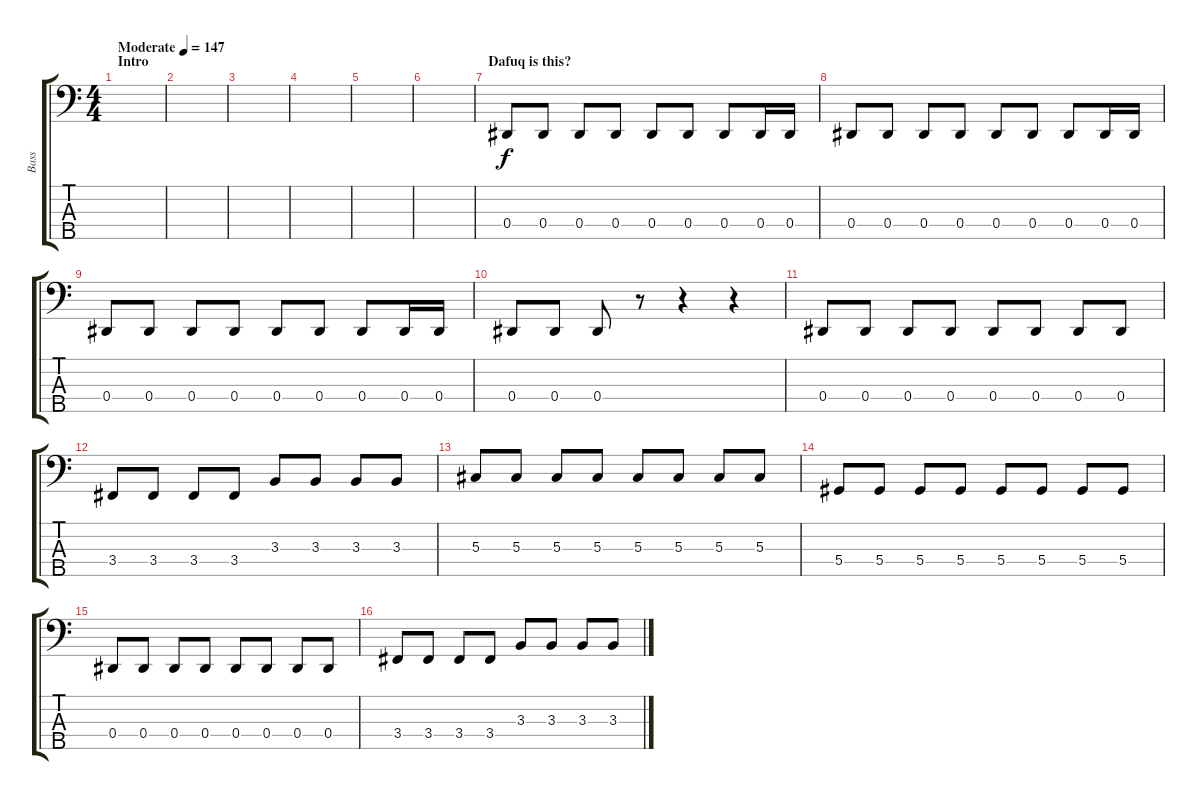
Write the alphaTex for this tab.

\track ("Bass" "Bass") {instrument electricbasspick}
\staff {score tabs}
\tuning (Gb2 Db2 Ab1 Eb1 Bb0) {hide}
\ts (4 4)
\section ("" "Intro")
\tempo (147 "Moderate")
\clef f4
\ks c
|
|
|
|
|
|
\section ("" "Dafuq is this? ")
0.4.8 0.4.8 0.4.8 0.4.8 0.4.8 0.4.8 0.4.8 0.4.16 0.4.16 |
0.4.8 0.4.8 0.4.8 0.4.8 0.4.8 0.4.8 0.4.8 0.4.16 0.4.16 |
0.4.8 0.4.8 0.4.8 0.4.8 0.4.8 0.4.8 0.4.8 0.4.16 0.4.16 |
0.4.8 0.4.8 0.4.8 r.8 r.4 r.4 |
0.4.8 0.4.8 0.4.8 0.4.8 0.4.8 0.4.8 0.4.8 0.4.8 |
3.4.8 3.4.8 3.4.8 3.4.8 3.3.8 3.3.8 3.3.8 3.3.8 |
5.3.8 5.3.8 5.3.8 5.3.8 5.3.8 5.3.8 5.3.8 5.3.8 |
5.4.8 5.4.8 5.4.8 5.4.8 5.4.8 5.4.8 5.4.8 5.4.8 |
0.4.8 0.4.8 0.4.8 0.4.8 0.4.8 0.4.8 0.4.8 0.4.8 |
3.4.8 3.4.8 3.4.8 3.4.8 3.3.8 3.3.8 3.3.8 3.3.8
